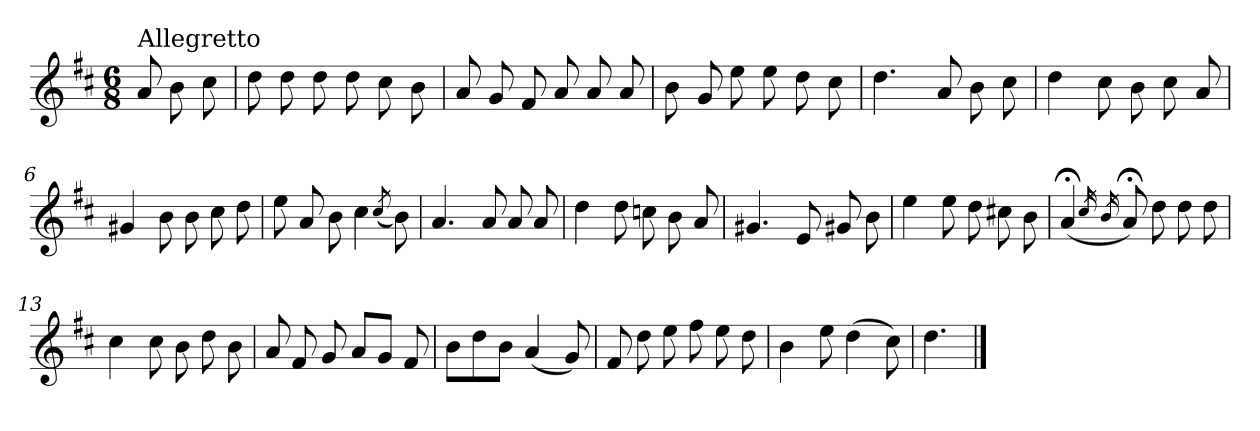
**kern
*part1
*staff1
*clefG2
*k[f#c#]
*D:
*M6/8
=
!LO:TX:a:t=Allegretto
8a/
8b\
8cc#\
=1
8dd\
8dd\
8dd\
8dd\
8cc#\
8b\
=2
8a/
8g/
8f#/
8a/
8a/
8a/
=3
8b\
8g/
8ee\
8ee\
8dd\
8cc#\
=4
4.dd\
8a/
8b\
8cc#\
=5
4dd\
8cc#\
8b\
8cc#\
8a/
!!LO:LB:g=z
=6
4g#X/
8b\
8b\
8cc#\
8dd\
=7
8ee\
8a/
8b\
4cc#\
(<8qcc#/
8b\)
=8
4.a/
8a/
8a/
8a/
=9
4dd\
8dd\
8ccn\
8b\
8a/
=10
4.g#X/
8e/
8g#X/
8b\
=11
4ee\
8ee\
8dd\
8cc#X\
8b\
!!LO:LB:g=z
=12
(<4a;</
16qcc#/
16qb/
8a;</)
8dd\
8dd\
8dd\
=13
4cc#\
8cc#\
8b\
8dd\
8b\
=14
8a/
8f#/
8g/
8a/L
8g/J
8f#/
=15
8b\L
8dd\
8b\J
(<4a/
8g/)
=16
8f#/
8dd\
8ee\
8ff#\
8ee\
8dd\
=17
4b\
8ee\
(>4dd\
8cc#\)
!!LO:LB:g=z
=18
4.dd\
==
*-
